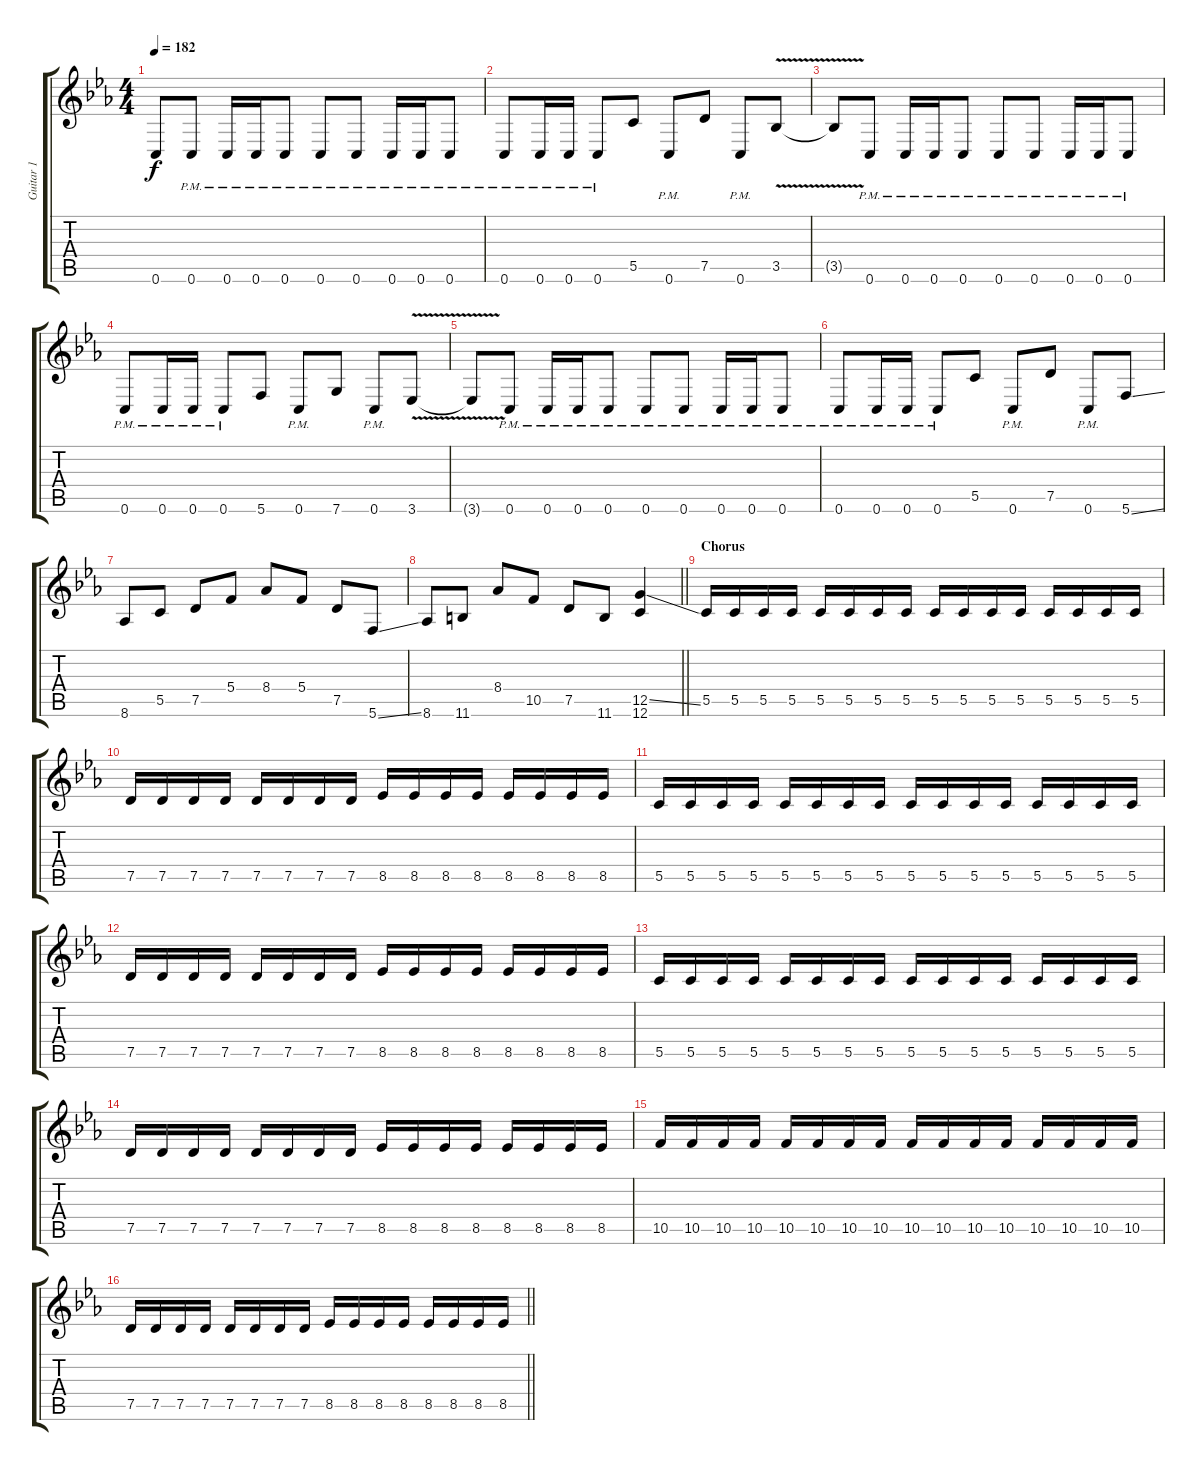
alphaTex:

\track ("Guitar 1" "Guitar 1") {instrument distortionguitar}
\staff {score tabs}
\tuning (D4 A3 F3 C3 G2 C2) {hide}
\ts (4 4)
\tempo 182
\clef g2
\ks cminor
0.6{t}.8{dy f} 0.6{pm}.8 0.6{pm}.16 0.6{pm}.16 0.6{pm}.8 0.6{pm}.8 0.6{pm}.8 0.6{pm}.16 0.6{pm}.16 0.6{pm}.8 |
0.6{pm}.8 0.6{pm}.16 0.6{pm}.16 0.6{pm}.8 5.5.8 0.6{pm}.8 7.5.8 0.6{pm}.8 3.5{v}.8 |
3.5{t}.8 0.6{pm}.8 0.6{pm}.16 0.6{pm}.16 0.6{pm}.8 0.6{pm}.8 0.6{pm}.8 0.6{pm}.16 0.6{pm}.16 0.6{pm}.8 |
0.6{pm}.8 0.6{pm}.16 0.6{pm}.16 0.6{pm}.8 5.6.8 0.6{pm}.8 7.6.8 0.6{pm}.8 3.6{v}.8 |
3.6{t}.8 0.6{pm}.8 0.6{pm}.16 0.6{pm}.16 0.6{pm}.8 0.6{pm}.8 0.6{pm}.8 0.6{pm}.16 0.6{pm}.16 0.6{pm}.8 |
0.6{pm}.8 0.6{pm}.16 0.6{pm}.16 0.6{pm}.8 5.5.8 0.6{pm}.8 7.5.8 0.6{pm}.8 5.6{ss}.8 |
8.6.8 5.5.8 7.5.8 5.4.8 8.4.8 5.4.8 7.5.8 5.6{ss}.8 |
\barLineRight lightlight
8.6.8 11.6.8 8.4.8 10.5.8 7.5.8 11.6.8 (12.5{ss} 12.6).4 |
\section ("" "Chorus")
5.5.16 5.5.16 5.5.16 5.5.16 5.5.16 5.5.16 5.5.16 5.5.16 5.5.16 5.5.16 5.5.16 5.5.16 5.5.16 5.5.16 5.5.16 5.5.16 |
7.5.16 7.5.16 7.5.16 7.5.16 7.5.16 7.5.16 7.5.16 7.5.16 8.5.16 8.5.16 8.5.16 8.5.16 8.5.16 8.5.16 8.5.16 8.5.16 |
5.5.16 5.5.16 5.5.16 5.5.16 5.5.16 5.5.16 5.5.16 5.5.16 5.5.16 5.5.16 5.5.16 5.5.16 5.5.16 5.5.16 5.5.16 5.5.16 |
7.5.16 7.5.16 7.5.16 7.5.16 7.5.16 7.5.16 7.5.16 7.5.16 8.5.16 8.5.16 8.5.16 8.5.16 8.5.16 8.5.16 8.5.16 8.5.16 |
5.5.16 5.5.16 5.5.16 5.5.16 5.5.16 5.5.16 5.5.16 5.5.16 5.5.16 5.5.16 5.5.16 5.5.16 5.5.16 5.5.16 5.5.16 5.5.16 |
7.5.16 7.5.16 7.5.16 7.5.16 7.5.16 7.5.16 7.5.16 7.5.16 8.5.16 8.5.16 8.5.16 8.5.16 8.5.16 8.5.16 8.5.16 8.5.16 |
10.5.16 10.5.16 10.5.16 10.5.16 10.5.16 10.5.16 10.5.16 10.5.16 10.5.16 10.5.16 10.5.16 10.5.16 10.5.16 10.5.16 10.5.16 10.5.16 |
\barLineRight lightlight
7.5.16 7.5.16 7.5.16 7.5.16 7.5.16 7.5.16 7.5.16 7.5.16 8.5.16 8.5.16 8.5.16 8.5.16 8.5.16 8.5.16 8.5.16 8.5.16
